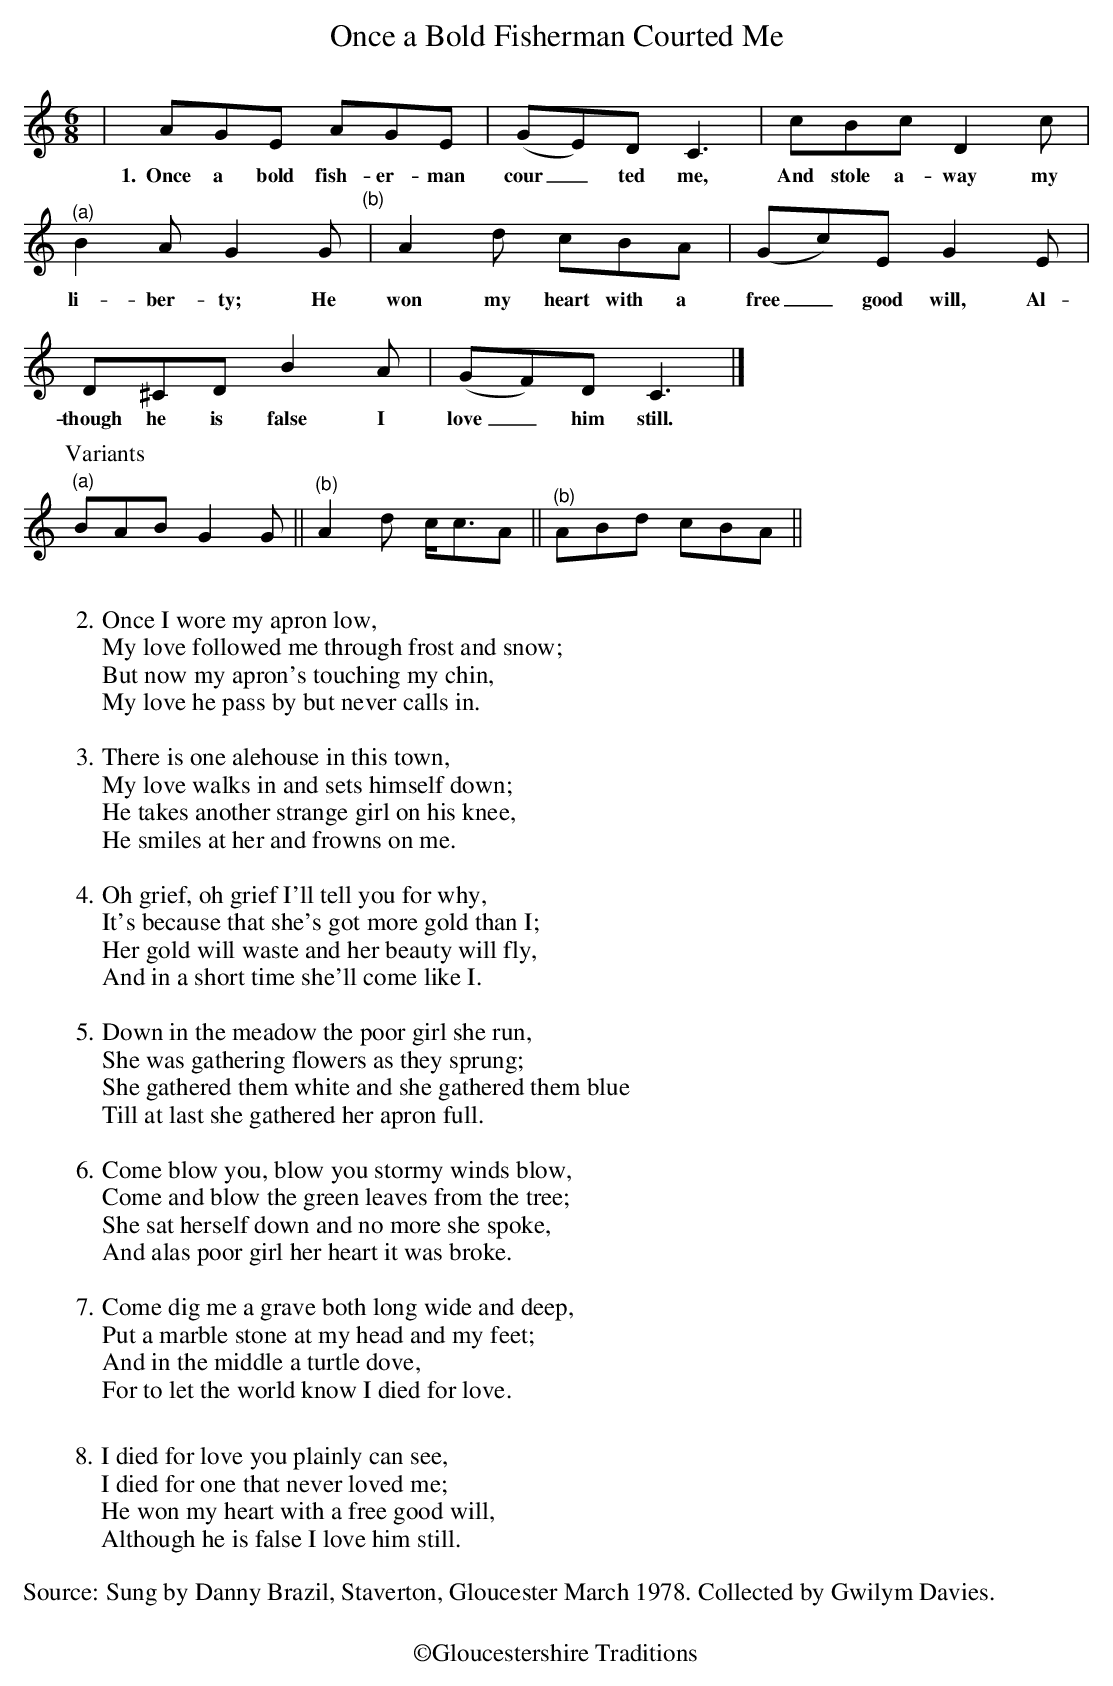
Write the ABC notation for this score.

X:1
T:Once a Bold Fisherman Courted Me
M:6/8
L:1/8
K:Cmaj
|AGE AGE |(GE)D C3 |cBc D2c |
w:1.~~Once a bold fish-er-man cour_ted me, And stole a-way my
"^(a)"B2AG2G "^(b)"| A2d cBA | (Gc)E G2 E|
w:li-ber-ty; He won my heart with a free_ good will, Al-
D^CD B2A | (GF)D C3 |]
w:though he is false I love_ him still.
w:
%%vskip 2
P:Variants
"^(a)"BAB G2G||\
"^(b)"A2d c<cA||\
"^(b)"ABd cBA||
%%begintext fill
%%endtext
%%vskip 5
W:2.Once I wore my apron low,
W:My love followed me through frost and snow;
W:But now my apron's touching my chin,
W:My love he pass by but never calls in.
W:
W:3.There is one alehouse in this town,
W:My love walks in and sets himself down;
W:He takes another strange girl on his knee,
W:He smiles at her and frowns on me.
W:
W:4.Oh grief, oh grief I'll tell you for why,
W:It's because that she's got more gold than I;
W:Her gold will waste and her beauty will fly,
W:And in a short time she'll come like I.
W:
W:5.Down in the meadow the poor girl she run,
W:She was gathering flowers as they sprung;
W:She gathered them white and she gathered them blue
W:Till at last she gathered her apron full.
W:
W:6.Come blow you, blow you stormy winds blow,
W:Come and blow the green leaves from the tree;
W:She sat herself down and no more she spoke,
W:And alas poor girl her heart it was broke.
W:
W:7.Come dig me a grave both long wide and deep,
W:Put a marble stone at my head and my feet;
W:And in the middle a turtle dove,
W:For to let the world know I died for love.
W:
W:8.I died for love you plainly can see,
W:I died for one that never loved me;
W:He won my heart with a free good will,
W:Although he is false I love him still.
